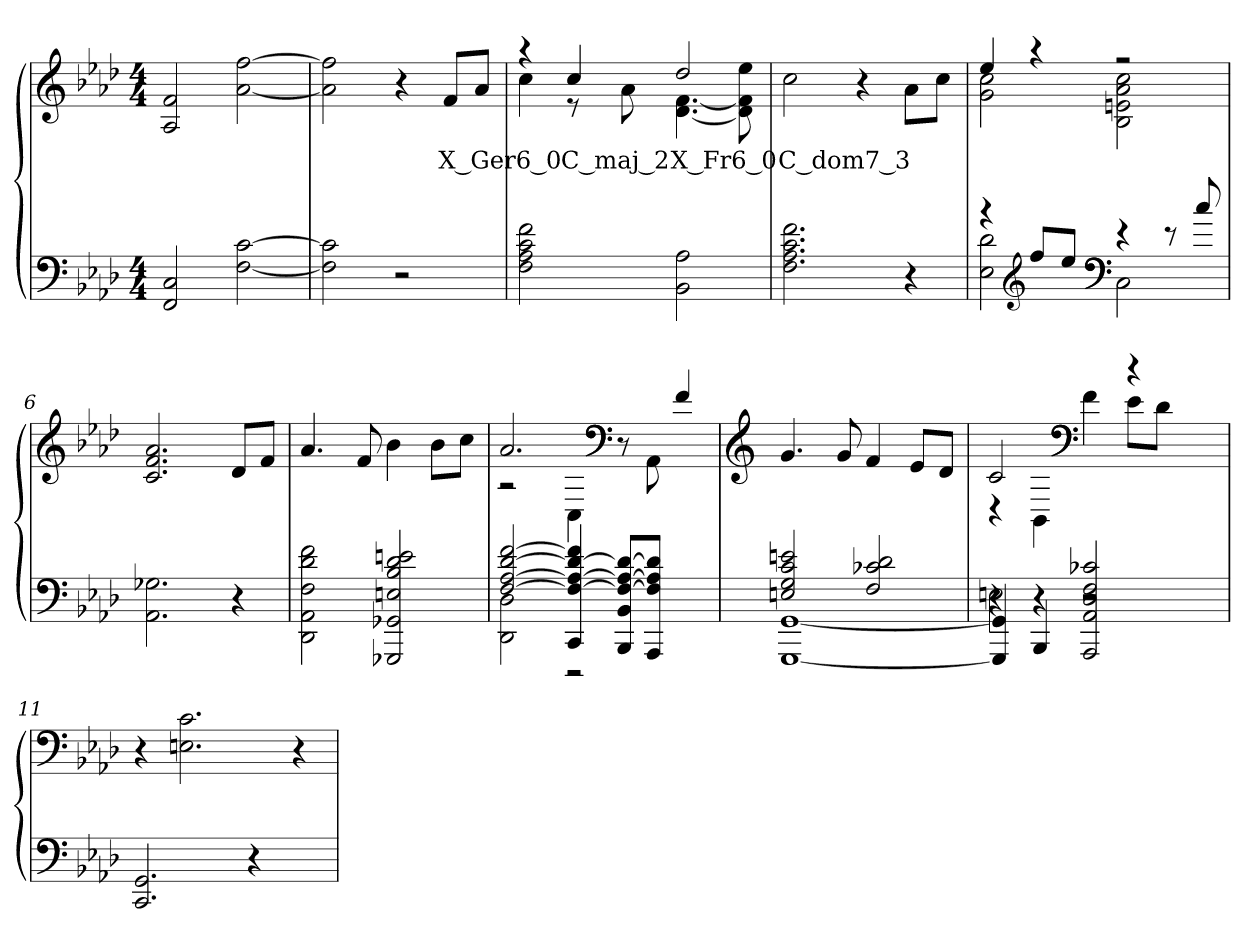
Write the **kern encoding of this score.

**kern	**kern	**text	**dynam
*part1	*part1	*part1	*part1
*staff2	*staff1	*staff1	*staff1/2
*clefF4	*clefG2	*	*
*k[b-e-a-d-]	*k[b-e-a-d-]	*	*
*M4/4	*M4/4	*	*
=1	=1	=1	=1
!	!	!	!LO:DY:a
2FF/ 2C/	2A-/ 2f/	.	M.M. = 80
[2F\ [2c\	[2a-\ [2ff\	.	.
=2	=2	=2	=2
2F]\ 2c]\	2a-]\ 2ff]\	.	.
2r	4r	.	.
.	8f/L	X_Ger6_0	.
.	8a-/J	.	.
=3	=3	=3	=3
*	*^	*	*
2F\ 2A-\ 2c\ 2f\	4r	4cc\	.	.
.	4cc/	8r	C_maj_2	.
.	.	8a-\	.	.
2BB-\ 2A-\	2dd-/	[4.d-\ [4.f\	X_Fr6_0	.
.	.	8d-]\ 8f]\ 8ee-\	.	.
*	*v	*v	*	*
=4	=4	=4	=4
2.F\ 2.A-\ 2.c\ 2.f\	2cc\	C_dom7_3	.
.	4r	.	.
4r	8a-\L	.	.
.	8cc\J	.	.
=5	=5	=5	=5
*^	*^	*	*
4r	2E-\ 2d-\	4ee-/	2g\ 2cc\	.	.
*clefG2	*	*	*	*	*
8ff/L	.	4r	.	.	.
8ee-/J	.	.	.	.	.
*clefF4	*	*	*	*	*
4r	2C\	2r	2B-\ 2en\ 2a-\ 2cc\	.	.
8r	.	.	.	.	.
8cc/	.	.	.	.	.
*v	*v	*	*	*	*
*	*v	*v	*	*
=6	=6	=6	=6
2.AA-\ 2.G-X\	2.c/ 2.f/ 2.a-/	.	.
4r	8d-/L	.	.
.	8f/J	.	.
=7	=7	=7	=7
2DD-\ 2AA-\ 2F\ 2d-\ 2f\	4.a-/	.	.
.	8f/	.	.
2GGG-X/ 2GG-X/ 2En/ 2B-/ 2d-/ 2en/	4b-\	.	.
.	8b-\L	.	.
.	8cc\J	.	.
=8	=8	=8	=8
*^	*^	*	*
[2F/ [2A-/ [2d-/ [2f/	2DD-\ 2D-\	2.a-/	2r	.	.
4CC/ 4F_/ 4A-_/ 4d-_/ 4f]/	2r	.	4C\	.	.
*	*	*clefF4	*	*	*
8BBB-/ 8BB-/ 8F_/ 8A-_/ 8d-_/L	.	4ryy	8r	.	.
8AAA-/ 8F]/ 8A-]/ 8d-]/J	.	.	8AA-\	.	.
4ryy	4ryy	4f/	4ryy	.	.
*	*	*v	*v	*	*
=9	=9	=9	=9	=9
*	*	*clefG2	*	*
2En/ 2G/ 2c/ 2en/	[1GGG [1GG	4.g/	.	.
.	.	8g/	.	.
2F/ 2c-X/ 2d-/	.	4f/	.	.
.	.	8e-/L	.	.
.	.	8d-/J	.	.
=10	=10	=10	=10	=10
*	*^	*^	*	*
4r	2En\	4GGG]/ 4GG]/	2c/	4r	.	.
4BBB-/	.	4r	.	4BB-\	.	.
*	*	*	*clefF4	*	*	*
2AAA-/ 2AA-/ 2D-/ 2F/ 2c-X/	2r	2r	4ryy	4f\	.	.
.	.	.	4r	8e-\L	.	.
.	.	.	.	8d-\J	.	.
4ryy	4ryy	4ryy	4ryy	4ryy	.	.
*v	*v	*v	*	*	*	*
*	*v	*v	*	*
=11	=11	=11	=11
2.CC/ 2.GG/	4r	.	.
.	2.En\ 2.c\	.	.
4r	.	.	.
4ryy	4r	.	.
=	=	=	=
*-	*-	*-	*-
